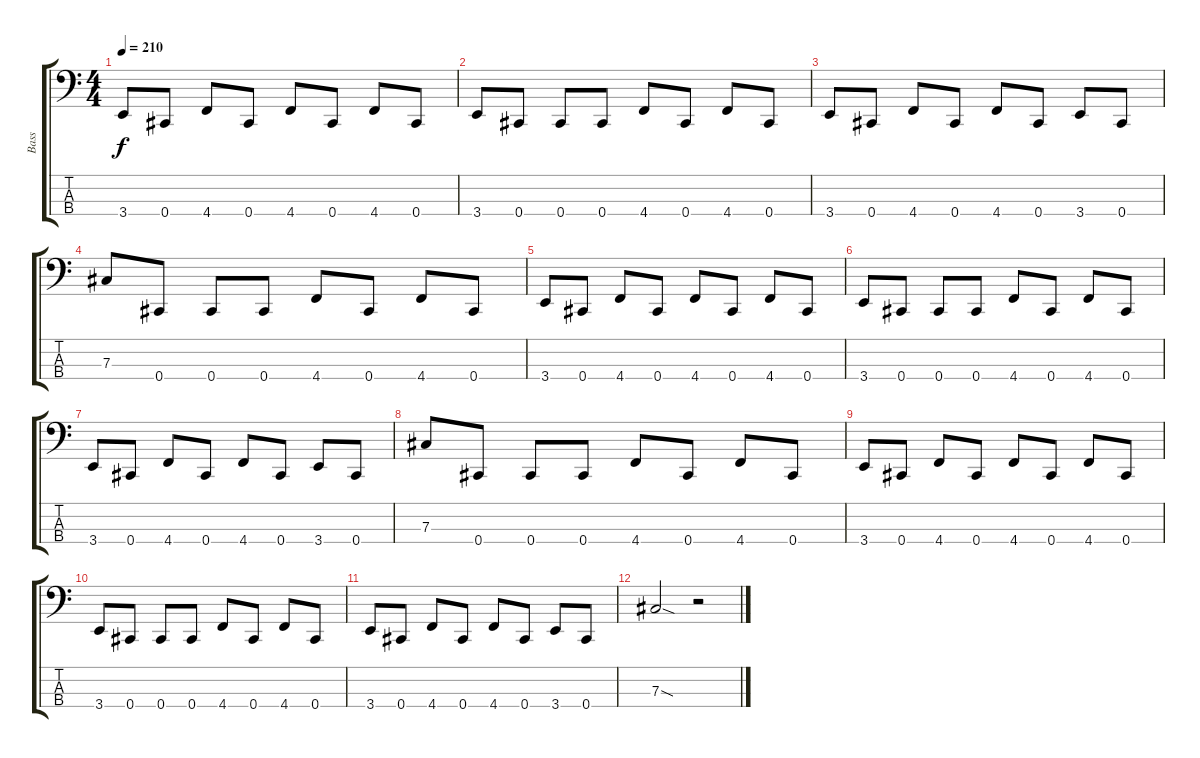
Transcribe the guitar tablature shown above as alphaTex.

\track ("Bass" "Bass") {instrument electricbassfinger}
\staff {score tabs}
\tuning (E2 B1 Gb1 Db1) {hide}
\ts (4 4)
\tempo 210
\clef f4
\ks c
3.4.8{dy f} 0.4.8 4.4.8 0.4.8 4.4.8 0.4.8 4.4.8 0.4.8 |
3.4.8 0.4.8 0.4.8 0.4.8 4.4.8 0.4.8 4.4.8 0.4.8 |
3.4.8 0.4.8 4.4.8 0.4.8 4.4.8 0.4.8 3.4.8 0.4.8 |
7.3.8 0.4.8 0.4.8 0.4.8 4.4.8 0.4.8 4.4.8 0.4.8 |
3.4.8 0.4.8 4.4.8 0.4.8 4.4.8 0.4.8 4.4.8 0.4.8 |
3.4.8 0.4.8 0.4.8 0.4.8 4.4.8 0.4.8 4.4.8 0.4.8 |
3.4.8 0.4.8 4.4.8 0.4.8 4.4.8 0.4.8 3.4.8 0.4.8 |
7.3.8 0.4.8 0.4.8 0.4.8 4.4.8 0.4.8 4.4.8 0.4.8 |
3.4.8 0.4.8 4.4.8 0.4.8 4.4.8 0.4.8 4.4.8 0.4.8 |
3.4.8 0.4.8 0.4.8 0.4.8 4.4.8 0.4.8 4.4.8 0.4.8 |
3.4.8 0.4.8 4.4.8 0.4.8 4.4.8 0.4.8 3.4.8 0.4.8 |
7.3{sod}.2 r.2
